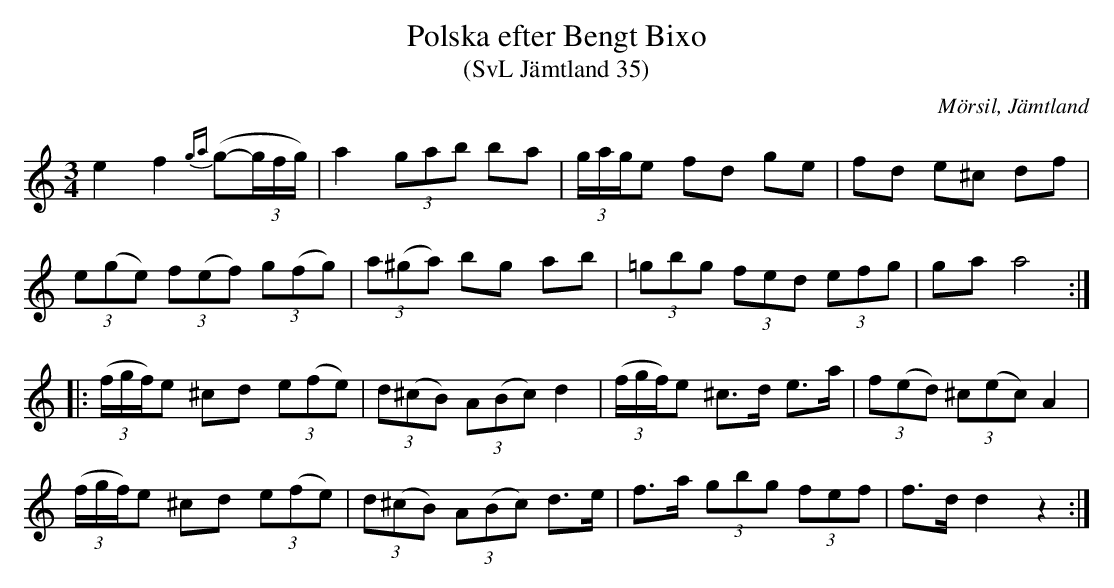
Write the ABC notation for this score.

X:1
T:Polska efter Bengt Bixo
T:(SvL Jämtland 35)
O:Mörsil, Jämtland
M:3/4
L:1/8
K:Am
e2 f2 {ga}(g-(3g/f/g/)|a2 (3gab ba|(3g/a/g/e fd ge|fd e^c df|
(3e(ge) (3f(ef) (3g(fg)|(3a(^ga) bg ab|(3=gbg (3fed (3efg|ga a4:|
K:Ddor
|:(3(f/g/f/)e ^cd (3e(fe)|(3d(^cB) (3A(Bc) d2|(3(f/g/f/)e ^c>d e>a|(3f(ed) (3^c(ec) A2|
(3(f/g/f/)e ^cd (3e(fe)|(3d(^cB) (3A(Bc) d>e|f>a (3gbg (3fef|f>d d2 z2:|
